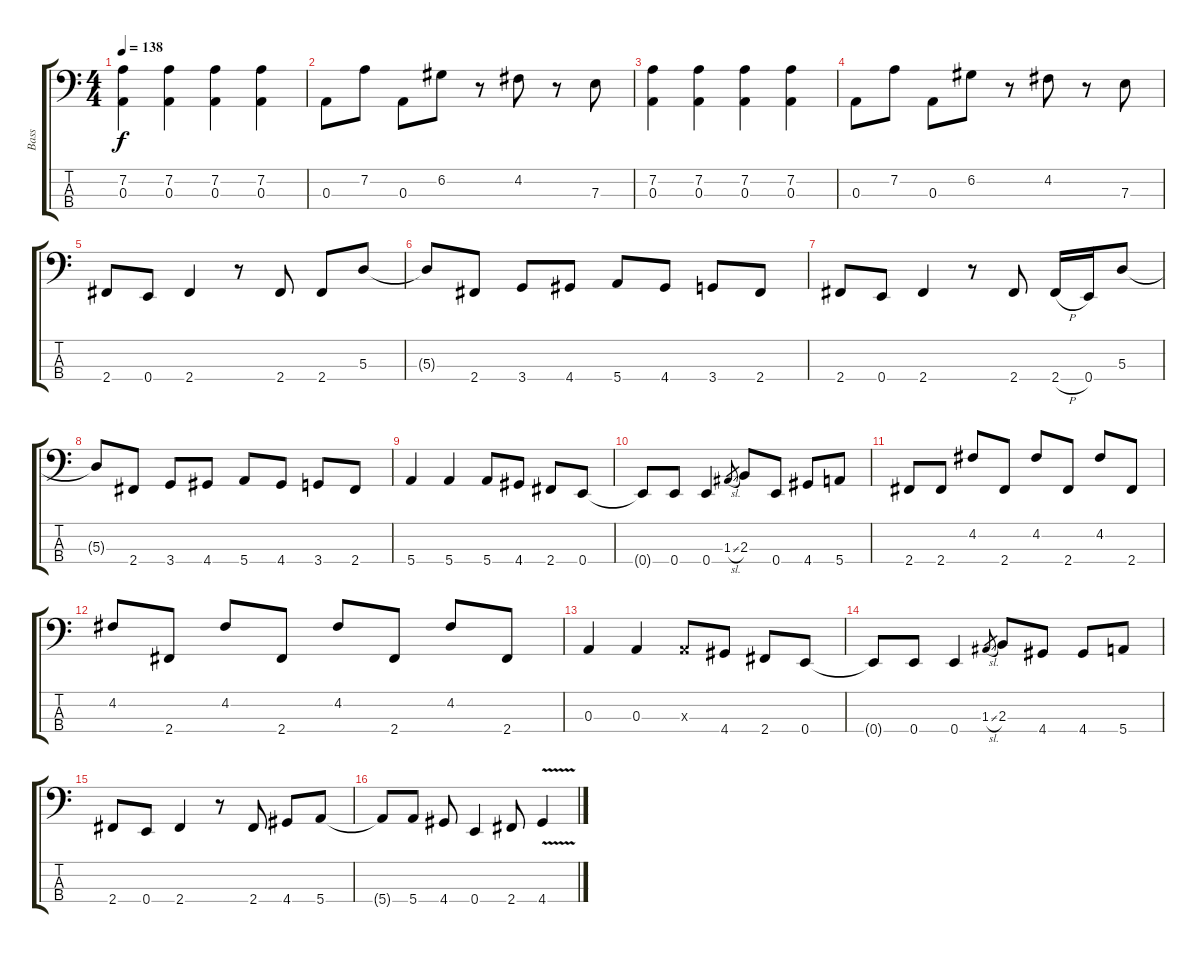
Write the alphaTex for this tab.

\track ("Bass" "Bass") {instrument electricbasspick}
\staff {score tabs}
\tuning (G2 D2 A1 E1) {hide}
\ts (4 4)
\tempo 138
\clef f4
\ks c
(7.2 0.3).4{dy f} (7.2 0.3).4 (7.2 0.3).4 (7.2 0.3).4 |
0.3.8 7.2.8 0.3.8 6.2.8 r.8 4.2.8 r.8 7.3.8 |
(7.2 0.3).4 (7.2 0.3).4 (7.2 0.3).4 (7.2 0.3).4 |
0.3.8 7.2.8 0.3.8 6.2.8 r.8 4.2.8 r.8 7.3.8 |
2.4.8 0.4.8 2.4.4 r.8 2.4.8 2.4.8 5.3.8 |
5.3{t}.8 2.4.8 3.4.8 4.4.8 5.4.8 4.4.8 3.4.8 2.4.8 |
2.4.8 0.4.8 2.4.4 r.8 2.4.8 2.4{h}.16 0.4.16 5.3.8 |
5.3{t}.8 2.4.8 3.4.8 4.4.8 5.4.8 4.4.8 3.4.8 2.4.8 |
5.4.4 5.4.4 5.4.8 4.4.8 2.4.8 0.4.8 |
0.4{t}.8 0.4.8 0.4.4 1.3{sl}.8{gr} 2.3.8 0.4.8 4.4.8 5.4.8 |
2.4.8 2.4.8 4.2.8 2.4.8 4.2.8 2.4.8 4.2.8 2.4.8 |
4.2.8 2.4.8 4.2.8 2.4.8 4.2.8 2.4.8 4.2.8 2.4.8 |
0.3.4 0.3.4 0.3{x}.8 4.4.8 2.4.8 0.4.8 |
0.4{t}.8 0.4.8 0.4.4 1.3{sl}.8{gr} 2.3.8 4.4.8 4.4.8 5.4.8 |
2.4.8 0.4.8 2.4.4 r.8 2.4.8 4.4.8 5.4.8 |
5.4{t}.8 5.4.8 4.4.8 0.4.4 2.4.8 4.4{v}.4
